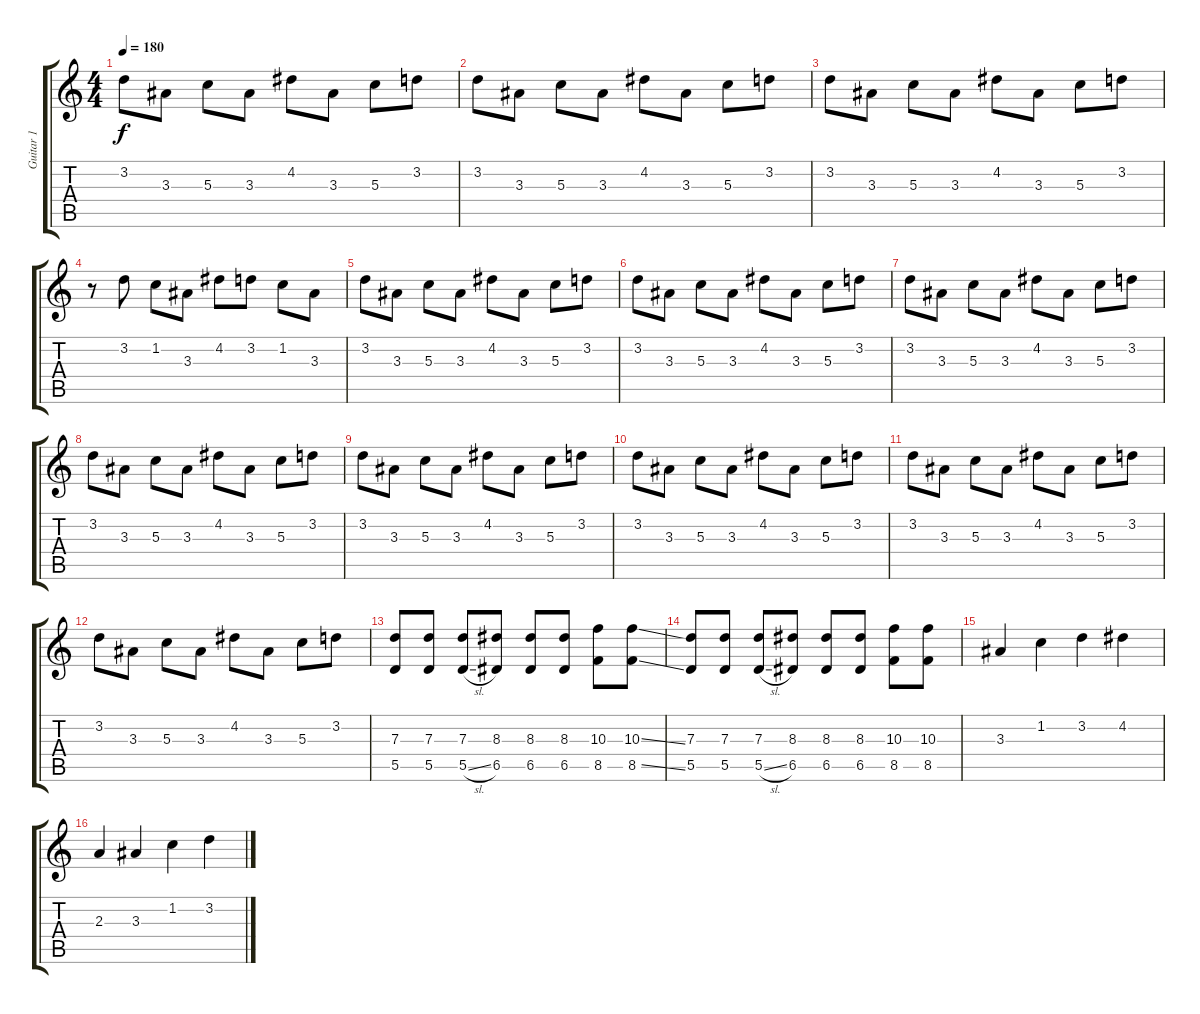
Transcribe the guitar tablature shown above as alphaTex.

\track ("Guitar 1" "Guitar 1") {instrument overdrivenguitar}
\staff {score tabs}
\tuning (E4 B3 G3 D3 A2 D2) {hide}
\ts (4 4)
\tempo 180
\clef g2
\ks c
3.2.8{dy f} 3.3.8 5.3.8 3.3.8 4.2.8 3.3.8 5.3.8 3.2.8 |
3.2.8 3.3.8 5.3.8 3.3.8 4.2.8 3.3.8 5.3.8 3.2.8 |
3.2.8 3.3.8 5.3.8 3.3.8 4.2.8 3.3.8 5.3.8 3.2.8 |
r.8 3.2.8 1.2.8 3.3.8 4.2.8 3.2.8 1.2.8 3.3.8 |
3.2.8{volume 16} 3.3.8 5.3.8 3.3.8 4.2.8 3.3.8 5.3.8 3.2.8 |
3.2.8{volume 16} 3.3.8 5.3.8 3.3.8 4.2.8 3.3.8 5.3.8 3.2.8 |
3.2.8{volume 16} 3.3.8 5.3.8 3.3.8 4.2.8 3.3.8 5.3.8 3.2.8 |
3.2.8{volume 16} 3.3.8 5.3.8 3.3.8 4.2.8 3.3.8 5.3.8 3.2.8 |
3.2.8{volume 16} 3.3.8 5.3.8 3.3.8 4.2.8 3.3.8 5.3.8 3.2.8 |
3.2.8{volume 16} 3.3.8 5.3.8 3.3.8 4.2.8 3.3.8 5.3.8 3.2.8 |
3.2.8{volume 16} 3.3.8 5.3.8 3.3.8 4.2.8 3.3.8 5.3.8 3.2.8 |
3.2.8{volume 16} 3.3.8 5.3.8 3.3.8 4.2.8 3.3.8 5.3.8 3.2.8 |
(7.3 5.5).8 (7.3 5.5).8 (7.3 5.5{sl}).8 (8.3 6.5).8 (8.3 6.5).8 (8.3 6.5).8 (10.3 8.5).8 (10.3{ss} 8.5{ss}).8 |
(7.3 5.5).8 (7.3 5.5).8 (7.3 5.5{sl}).8 (8.3 6.5).8 (8.3 6.5).8 (8.3 6.5).8 (10.3 8.5).8 (10.3 8.5).8 |
3.3.4{volume 11} 1.2.4 3.2.4 4.2.4 |
2.3.4 3.3.4 1.2.4 3.2.4
